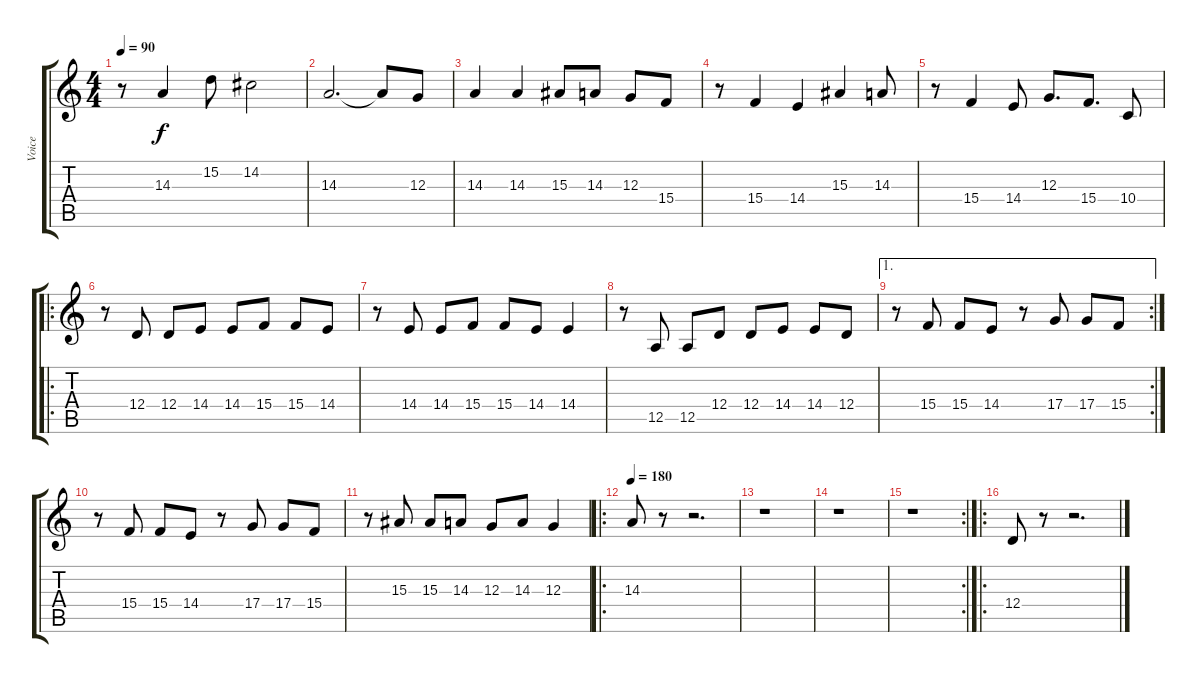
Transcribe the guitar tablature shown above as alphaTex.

\track ("Voice" "Voice") {instrument pad7halo}
\staff {score tabs}
\tuning (E4 B3 G3 D3 A2 E2) {hide}
\ts (4 4)
\tempo 90
\clef g2
\ks c
r.8{dy f} 14.3.4 15.2.8 14.2.2 |
14.3.2{d volume 10} 14.3{t}.8 12.3.8 |
14.3.4 14.3.4 15.3.8 14.3.8 12.3.8 15.4.8 |
r.8 15.4.4 14.4.4 15.3.4 14.3.8 |
r.8 15.4.4 14.4.8 12.3.8{d} 15.4.8{d} 10.4.8 |
\ro
r.8 12.4.8 12.4.8 14.4.8 14.4.8 15.4.8 15.4.8 14.4.8 |
r.8 14.4.8 14.4.8 15.4.8 15.4.8 14.4.8 14.4.4 |
r.8 12.5.8 12.5.8 12.4.8 12.4.8 14.4.8 14.4.8 12.4.8 |
\ae 1
\rc 2
r.8 15.4.8 15.4.8 14.4.8 r.8 17.4.8 17.4.8 15.4.8 |
r.8 15.4.8 15.4.8 14.4.8 r.8 17.4.8 17.4.8 15.4.8 |
r.8 15.3.8 15.3.8 14.3.8 12.3.8 14.3.8 12.3.4 |
\ro
\tempo 180
14.3.8 r.8 r.2{d} |
r.1 |
r.1 |
\rc 2
r.1 |
\ro
12.4.8 r.8 r.2{d}
